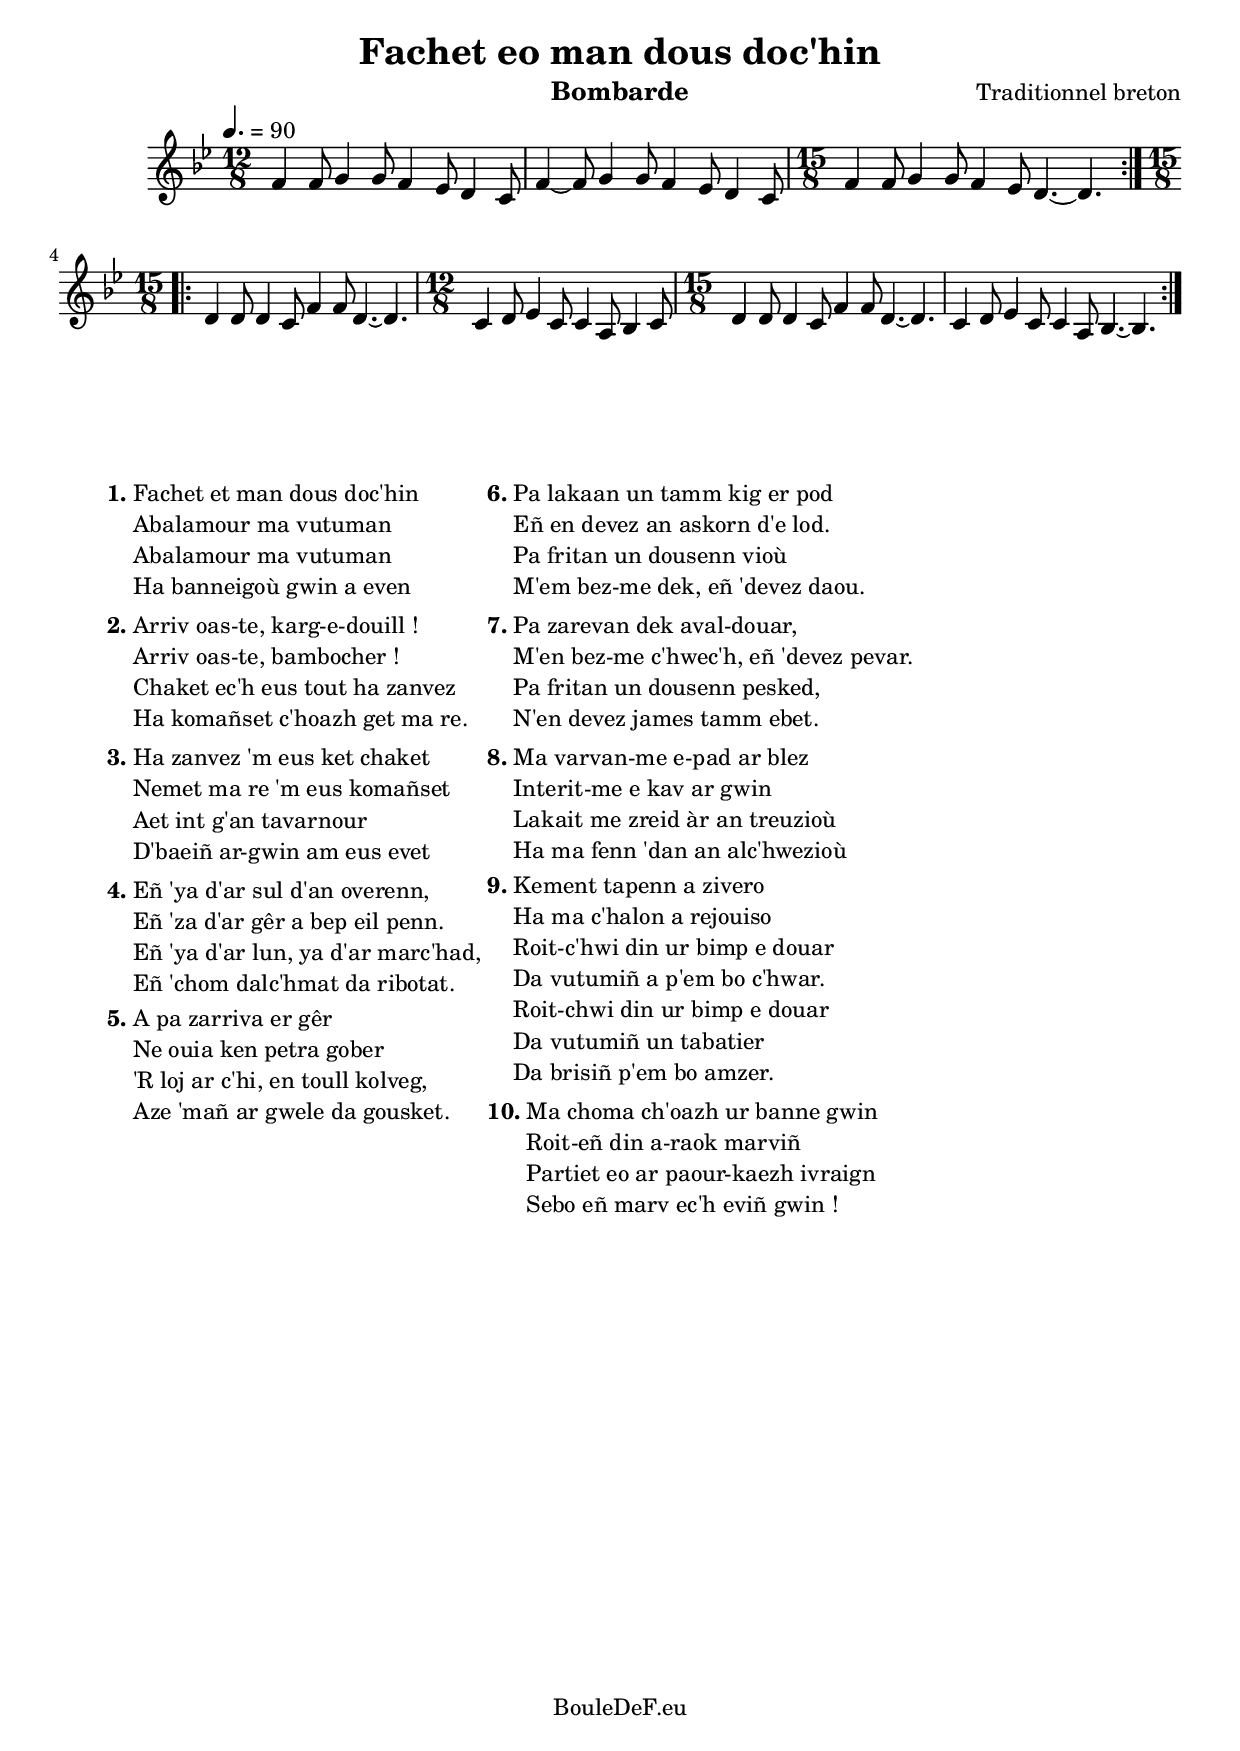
\version "2.16.0"
\include "italiano.ly"

\header {
	title = "Fachet eo man dous doc'hin"
	composer = "Traditionnel breton"
	instrument = "Bombarde"
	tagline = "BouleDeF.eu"
}

facheteomandousdochin = \relative si {
	\clef "treble"
	\key sib \major
	\tempo 4.= 90

	\repeat volta 2 {
		\time 12/8
		| fa'4 fa8 sol4 sol8 fa4 mib8 re4 do8
		| fa4~fa8 sol4 sol8 fa4 mib8 re4 do8
		\time 15/8
		| fa4 fa8 sol4 sol8 fa4 mib8 re4.~ re
	}
	\repeat volta 2 {
		\time 15/8
		| re4 re8 re4 do8 fa4 fa8 re4.~ re
		\time 12/8
		| do4 re8 mib4 do8 do4 la8 sib4 do8
		\time 15/8
		| re4 re8 re4 do8 fa4 fa8 re4.~ re
		| do4 re8 mib4 do8 do4 la8 sib4.~ sib
	}
}

\score {
	\new Staff { \facheteomandousdochin }
	\layout {}
}

\markup {
	\vspace #5.0
	\hspace #4.0
	\column {
		\line {
			\bold "1."
			\column {
				"Fachet et man dous doc'hin"
				"Abalamour ma vutuman"
				"Abalamour ma vutuman"
				"Ha banneigoù gwin a even"
			}
		}
		\combine \null \vspace #0.1
		\line {
			\bold "2."
			\column {
				"Arriv oas-te, karg-e-douill !"
				"Arriv oas-te, bambocher !"
				"Chaket ec'h eus tout ha zanvez"
				"Ha komañset c'hoazh get ma re."
			}
		}
		\combine \null \vspace #0.1
		\line {
			\bold "3."
			\column {
				"Ha zanvez 'm eus ket chaket"
				"Nemet ma re 'm eus komañset"
				"Aet int g'an tavarnour"
				"D'baeiñ ar-gwin am eus evet"
			}
		}
		\combine \null \vspace #0.1
		\line {
			\bold "4."
			\column {
				"Eñ 'ya d'ar sul d'an overenn,"
				"Eñ 'za d'ar gêr a bep eil penn."
				"Eñ 'ya d'ar lun, ya d'ar marc'had,"
				"Eñ 'chom dalc'hmat da ribotat."
			}
		}
		\combine \null \vspace #0.1
		\line {
			\bold "5."
			\column {
				"A pa zarriva er gêr"
				"Ne ouia ken petra gober"
				"'R loj ar c'hi, en toull kolveg,"
				"Aze 'mañ ar gwele da gousket."
			}
		}
	}
	\column {
		\line {
			\bold "6."
			\column {
				"Pa lakaan un tamm kig er pod"
				"Eñ en devez an askorn d'e lod."
				"Pa fritan un dousenn vioù"
				"M'em bez-me dek, eñ 'devez daou."
			}
		}
		\combine \null \vspace #0.1
		\line {
			\bold "7."
			\column {
				"Pa zarevan dek aval-douar,"
				"M'en bez-me c'hwec'h, eñ 'devez pevar."
				"Pa fritan un dousenn pesked,"
				"N'en devez james tamm ebet."
			}
		}
		\combine \null \vspace #0.1
		\line {
			\bold "8."
			\column {
				"Ma varvan-me e-pad ar blez"
				"Interit-me e kav ar gwin"
				"Lakait me zreid àr an treuzioù"
				"Ha ma fenn 'dan an alc'hwezioù"
			}
		}
		\combine \null \vspace #0.1
		\line {
			\bold "9."
			\column {
				"Kement tapenn a zivero"
				"Ha ma c'halon a rejouiso"
				"Roit-c'hwi din ur bimp e douar"
				"Da vutumiñ a p'em bo c'hwar."
				"Roit-chwi din ur bimp e douar"
				"Da vutumiñ un tabatier"
				"Da brisiñ p'em bo amzer."
			}
		}
		\combine \null \vspace #0.1
		\line {
			\bold "10."
			\column {
				"Ma choma ch'oazh ur banne gwin"
				"Roit-eñ din a-raok marviñ"
				"Partiet eo ar paour-kaezh ivraign"
				"Sebo eñ marv ec'h eviñ gwin !"
			}
		}
	}
}

\score {
	\new Staff { \unfoldRepeats { \facheteomandousdochin } }
	\midi {}
}